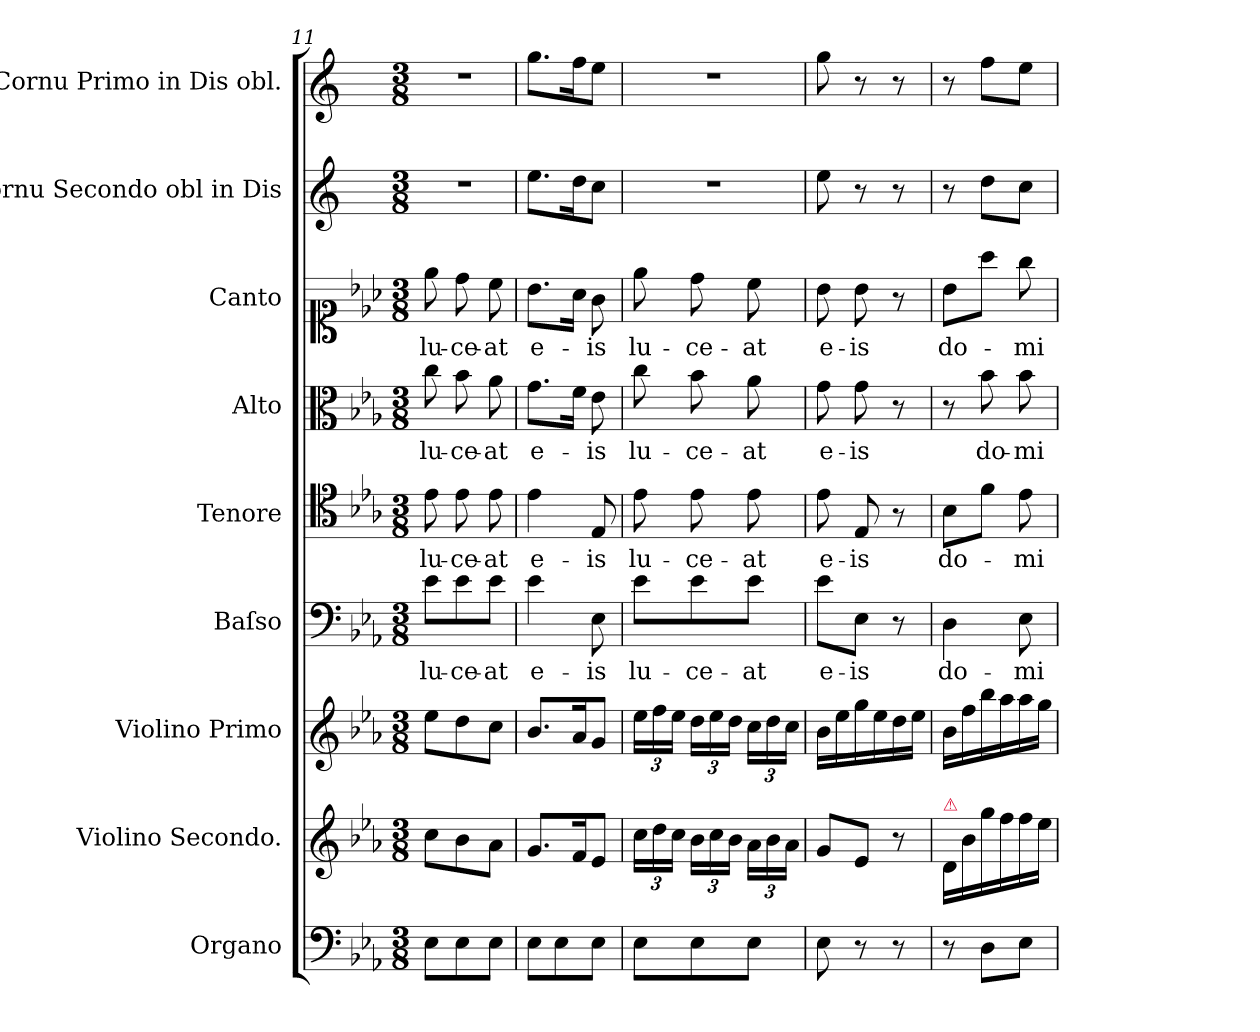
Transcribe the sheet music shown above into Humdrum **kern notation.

**kern	**kern	**kern	**kern	**text	**kern	**text	**kern	**text	**kern	**text	**kern	**kern
*part9	*part8	*part7	*part6	*part6	*part5	*part5	*part4	*part4	*part3	*part3	*part2	*part1
*staff9	*staff8	*staff7	*staff6	*staff6	*staff5	*staff5	*staff4	*staff4	*staff3	*staff3	*staff2	*staff1
*I"Organo	*I"Violino Secondo.	*I"Violino Primo	*I"Baſso	*	*I"Tenore	*	*I"Alto	*	*I"Canto	*	*I"Cornu Secondo obl in Dis	*I"Cornu Primo in Dis obl.
*I'org	*I'vl 2	*I'vl 1	*I'B	*	*I'T	*	*I'A	*	*I'C	*	*I'cor 2	*I'cor 1
*clefF4	*clefG2	*clefG2	*clefF4	*	*clefC4	*	*clefC3	*	*clefC1	*	*clefG2	*clefG2
*	*	*	*	*	*	*	*	*	*	*	*ITrd5c9	*ITrd5c9
*k[b-e-a-]	*k[b-e-a-]	*k[b-e-a-]	*k[b-e-a-]	*	*k[b-e-a-]	*	*k[b-e-a-]	*	*k[b-e-a-]	*	*k[b-e-a-]	*k[b-e-a-]
*E-:	*E-:	*E-:	*E-:	*	*E-:	*	*E-:	*	*E-:	*	*E-:	*E-:
*M3/8	*M3/8	*M3/8	*M3/8	*	*M3/8	*	*M3/8	*	*M3/8	*	*M3/8	*M3/8
=11	=11	=11	=11	=11	=11	=11	=11	=11	=11	=11	=11	=11
8E-\L	8cc\L	8ee-\L	8e-\L	lu-	8e-\	lu-	8cc\	lu-	8ee-\	lu-	4.r	4.r
8E-\	8b-\	8dd\	8e-\	-ce-	8e-\	-ce-	8b-\	-ce-	8dd\	-ce-	.	.
8E-\J	8a-\J	8cc\J	8e-\J	-at	8e-\	-at	8a-\	-at	8cc\	-at	.	.
=12	=12	=12	=12	=12	=12	=12	=12	=12	=12	=12	=12	=12
8E-\L	8.g/L	8.b-/L	4e-\	e-	4e-\	e-	8.g\L	e-	8.b-\L	e-	8.g\L	8.b-\L
8E-\	.	.	.	.	.	.	.	.	.	.	.	.
.	16f/K	16a-/K	.	.	.	.	16f\Jk	.	16a-\Jk	.	16f\K	16a-\K
8E-\J	8e-/J	8g/J	8E-\	-is	8E-/	-is	8e-\	-is	8g\	-is	8e-\J	8g\J
=13	=13	=13	=13	=13	=13	=13	=13	=13	=13	=13	=13	=13
8E-\L	24cc\LL	24ee-\LL	8e-\L	lu-	8e-\	lu-	8cc\	lu-	8ee-\	lu-	4.r	4.r
.	24dd\	24ff\	.	.	.	.	.	.	.	.	.	.
.	24cc\JJ	24ee-\JJ	.	.	.	.	.	.	.	.	.	.
8E-\	24b-\LL	24dd\LL	8e-\	-ce-	8e-\	-ce-	8b-\	-ce-	8dd\	-ce-	.	.
.	24cc\	24ee-\	.	.	.	.	.	.	.	.	.	.
.	24b-\JJ	24dd\JJ	.	.	.	.	.	.	.	.	.	.
8E-\J	24a-\LL	24cc\LL	8e-\J	-at	8e-\	-at	8a-\	-at	8cc\	-at	.	.
.	24b-\	24dd\	.	.	.	.	.	.	.	.	.	.
.	24a-\JJ	24cc\JJ	.	.	.	.	.	.	.	.	.	.
=14	=14	=14	=14	=14	=14	=14	=14	=14	=14	=14	=14	=14
8E-\	8g/L	16b-\LL	8e-\L	e-	8e-\	e-	8g\	e-	8b-\	e-	8g\	8b-\
.	.	16ee-\	.	.	.	.	.	.	.	.	.	.
8r	8e-/J	16gg\	8E-\J	-is	8E-/	-is	8g\	-is	8b-\	-is	8r	8r
.	.	16ee-\	.	.	.	.	.	.	.	.	.	.
8r	8r	16dd\	8r	.	8r	.	8r	.	8r	.	8r	8r
.	.	16ee-\JJ	.	.	.	.	.	.	.	.	.	.
=15	=15	=15	=15	=15	=15	=15	=15	=15	=15	=15	=15	=15
!	!LO:TX:a:color=crimson:t=⚠	!	!	!	!	!	!	!	!	!	!	!
8r	16d/LL	16b-\LL	4D\	do-	8B-\L	do-	8r	.	8b-\L	do-	8r	8r
.	16b-\	16ff\	.	.	.	.	.	.	.	.	.	.
8D\L	16gg\	16bb-\	.	.	8f\J	.	8b-\	do-	8aa-\J	.	8f\L	8a-\L
.	16ff\	16aa-\	.	.	.	.	.	.	.	.	.	.
8E-\J	16ff\	16aa-\	8E-\	-mi-	8e-\	-mi-	8b-\	-mi-	8gg\	-mi-	8e-\J	8g\J
.	16ee-\JJ	16gg\JJ	.	.	.	.	.	.	.	.	.	.
=	=	=	=	=	=	=	=	=	=	=	=	=
*-	*-	*-	*-	*-	*-	*-	*-	*-	*-	*-	*-	*-
